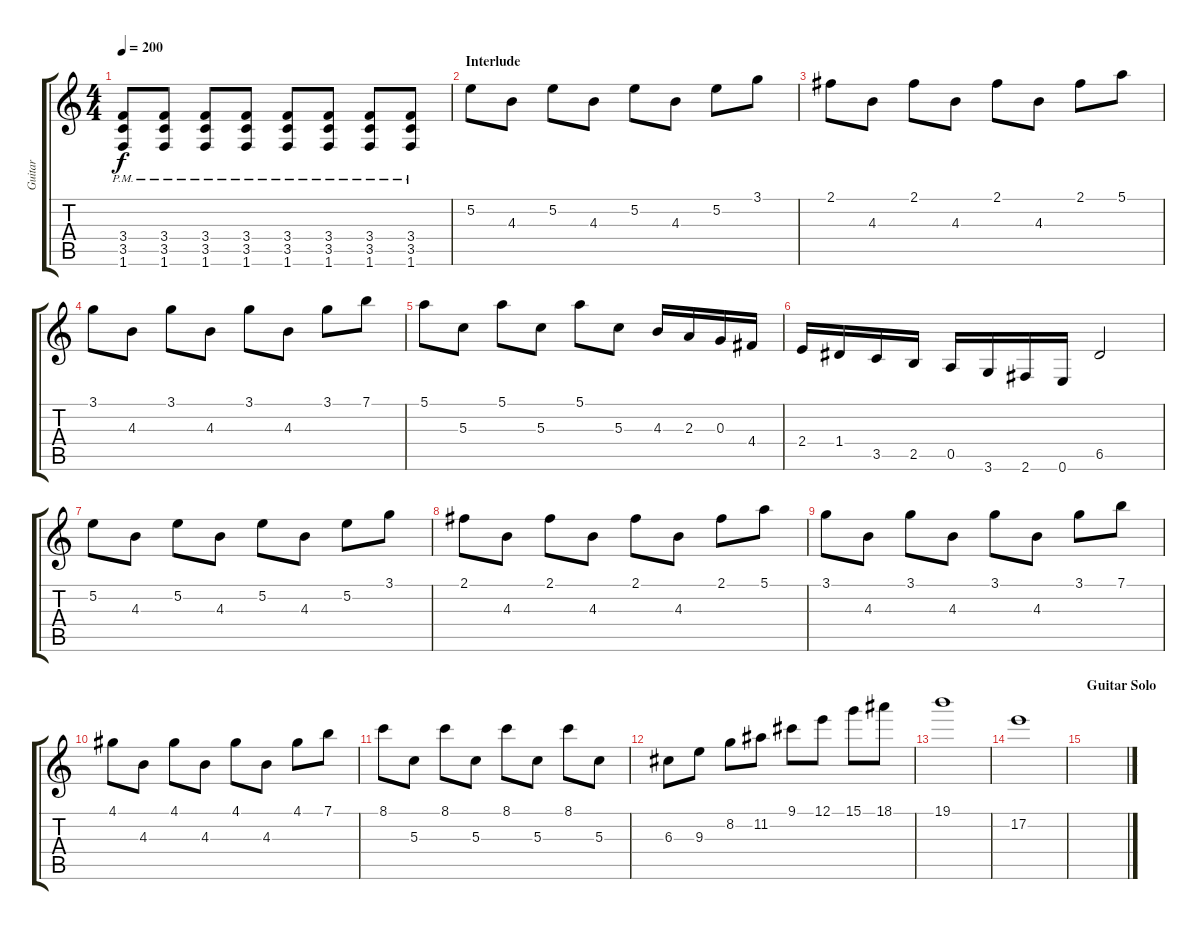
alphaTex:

\track ("Guitar" "Guitar") {instrument distortionguitar}
\staff {score tabs}
\tuning (E4 B3 G3 D3 A2 E2) {hide}
\ts (4 4)
\tempo 200
\clef g2
\ks c
(3.4{pm} 3.5{pm} 1.6{pm}).8{dy f} (3.4{pm} 3.5{pm} 1.6{pm}).8 (3.4{pm} 3.5{pm} 1.6{pm}).8 (3.4{pm} 3.5{pm} 1.6{pm}).8 (3.4{pm} 3.5{pm} 1.6{pm}).8 (3.4{pm} 3.5{pm} 1.6{pm}).8 (3.4{pm} 3.5{pm} 1.6{pm}).8 (3.4{pm} 3.5{pm} 1.6{pm}).8 |
\section ("" "Interlude")
5.2.8 4.3.8 5.2.8 4.3.8 5.2.8 4.3.8 5.2.8 3.1.8 |
2.1.8 4.3.8 2.1.8 4.3.8 2.1.8 4.3.8 2.1.8 5.1.8 |
3.1.8 4.3.8 3.1.8 4.3.8 3.1.8 4.3.8 3.1.8 7.1.8 |
5.1.8 5.3.8 5.1.8 5.3.8 5.1.8 5.3.8 4.3.16 2.3.16 0.3.16 4.4.16 |
2.4.16 1.4.16 3.5.16 2.5.16 0.5.16 3.6.16 2.6.16 0.6.16 6.5.2 |
5.2.8 4.3.8 5.2.8 4.3.8 5.2.8 4.3.8 5.2.8 3.1.8 |
2.1.8 4.3.8 2.1.8 4.3.8 2.1.8 4.3.8 2.1.8 5.1.8 |
3.1.8 4.3.8 3.1.8 4.3.8 3.1.8 4.3.8 3.1.8 7.1.8 |
4.1.8 4.3.8 4.1.8 4.3.8 4.1.8 4.3.8 4.1.8 7.1.8 |
8.1.8 5.3.8 8.1.8 5.3.8 8.1.8 5.3.8 8.1.8 5.3.8 |
6.3.8 9.3.8 8.2.8 11.2.8 9.1.8 12.1.8 15.1.8 18.1.8 |
19.1.1 |
17.2.1 |
\section ("" "Guitar Solo")
